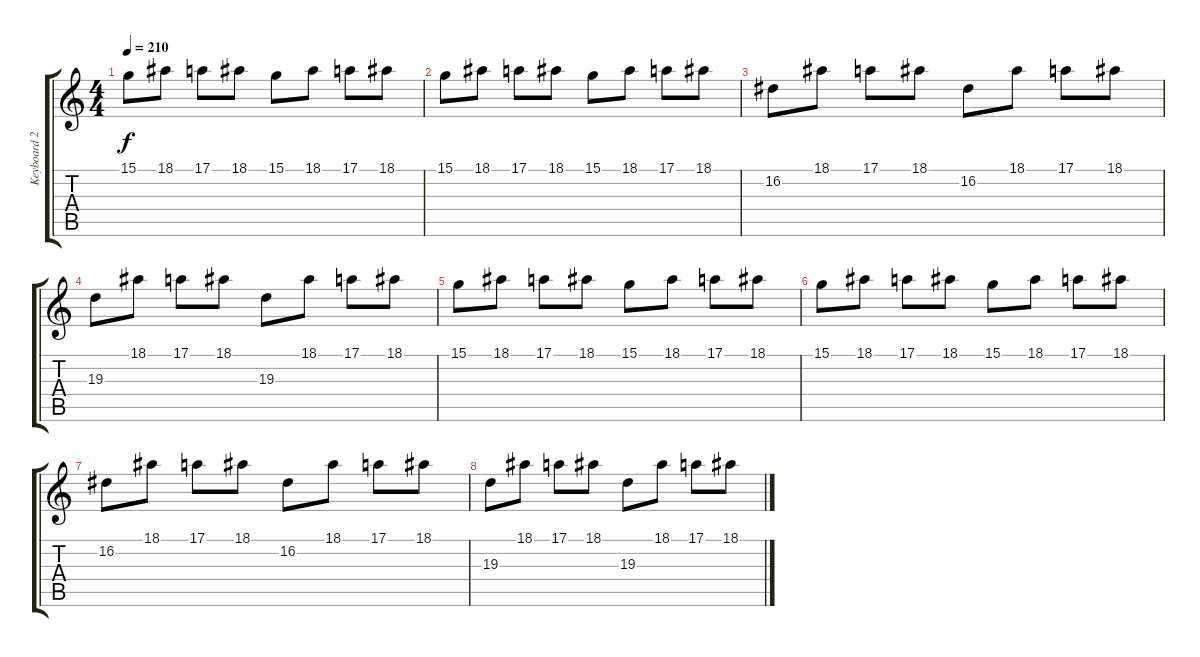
\track ("Keyboard 2" "Keyboard 2") {instrument stringensemble1}
\staff {score tabs}
\tuning (E4 B3 G3 D3 A2 E2) {hide}
\ts (4 4)
\tempo 210
\clef g2
\ks c
15.1.8{dy f} 18.1.8 17.1.8 18.1.8 15.1.8 18.1.8 17.1.8 18.1.8 |
15.1.8 18.1.8 17.1.8 18.1.8 15.1.8 18.1.8 17.1.8 18.1.8 |
16.2.8 18.1.8 17.1.8 18.1.8 16.2.8 18.1.8 17.1.8 18.1.8 |
19.3.8 18.1.8 17.1.8 18.1.8 19.3.8 18.1.8 17.1.8 18.1.8 |
15.1.8 18.1.8 17.1.8 18.1.8 15.1.8 18.1.8 17.1.8 18.1.8 |
15.1.8 18.1.8 17.1.8 18.1.8 15.1.8 18.1.8 17.1.8 18.1.8 |
16.2.8 18.1.8 17.1.8 18.1.8 16.2.8 18.1.8 17.1.8 18.1.8 |
19.3.8 18.1.8 17.1.8 18.1.8 19.3.8 18.1.8 17.1.8 18.1.8
